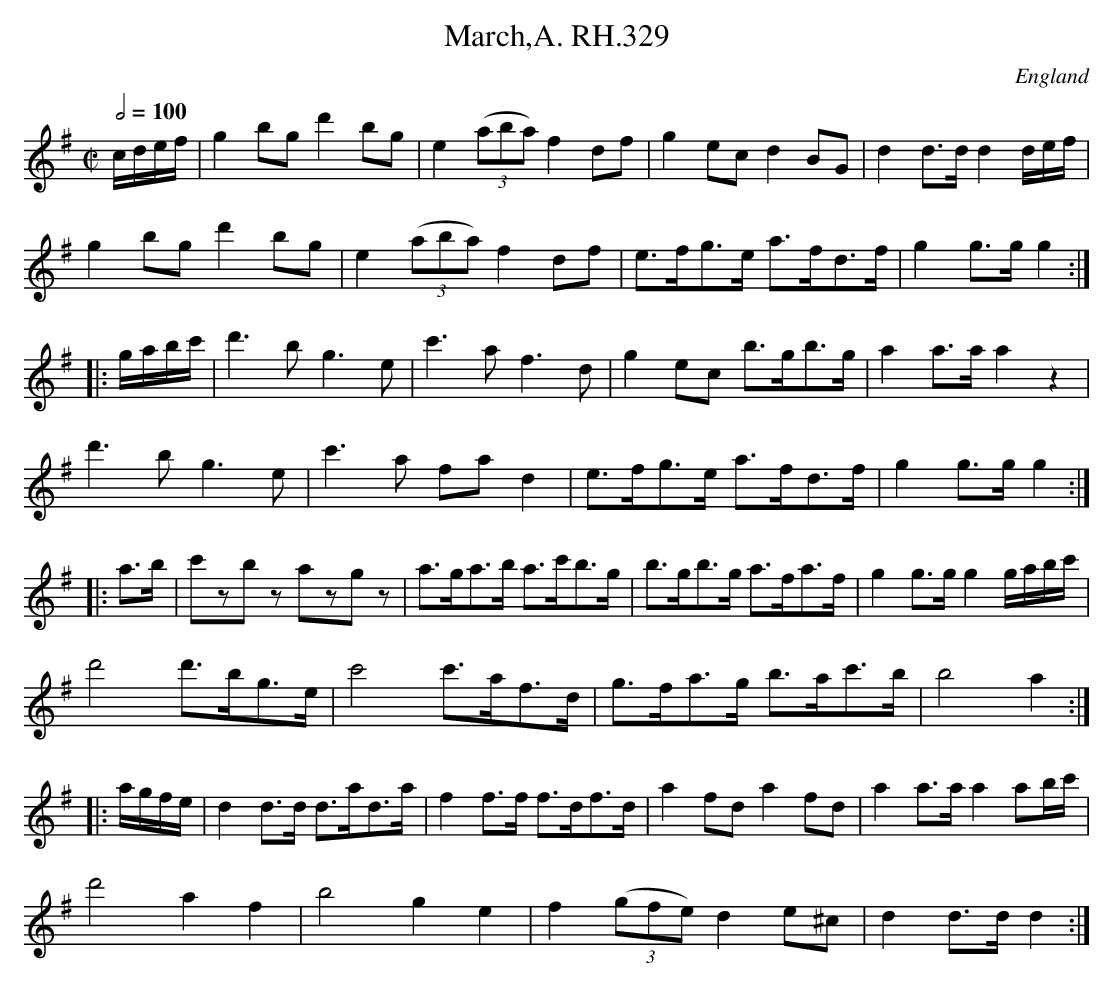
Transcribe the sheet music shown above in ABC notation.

X:1
T:March,A. RH.329
O:England
M:C|
L:1/8
Q:1/2=100
K:G major
c/d/e/f/|g2bg d'2bg|e2 ((3aba) f2df|\
g2ec d2BG|d2d>d d2d/e/f/|!
g2bg d'2bg|e2 ((3aba) f2df|\
e>fg>e a>fd>f|g2g>g g2:|!
|:g/a/b/c'/|d'3b g3e|c'3a f3d|\
g2ec b>gb>g|a2a>a a2z2|!
d'3b g3e|c'3a fad2|\
e>fg>e a>fd>f|g2g>g g2:|!
|:a>b|c'zbz azgz|a>ga>b a>c'b>g|\
b>gb>g a>fa>f|g2g>g g2g/a/b/c'/|!
d'4 d'>bg>e|c'4 c'>af>d|\
g>fa>g b>ac'>b|b4 a2:|!
|:a/g/f/e/|d2d>d d>ad>a|f2f>f f>df>d|\
a2fd a2fd|a2a>a a2ab/c'/|!
d'4 a2f2|b4 g2e2|\
f2 ((3gfe) d2e^c|d2d>d d2:|
